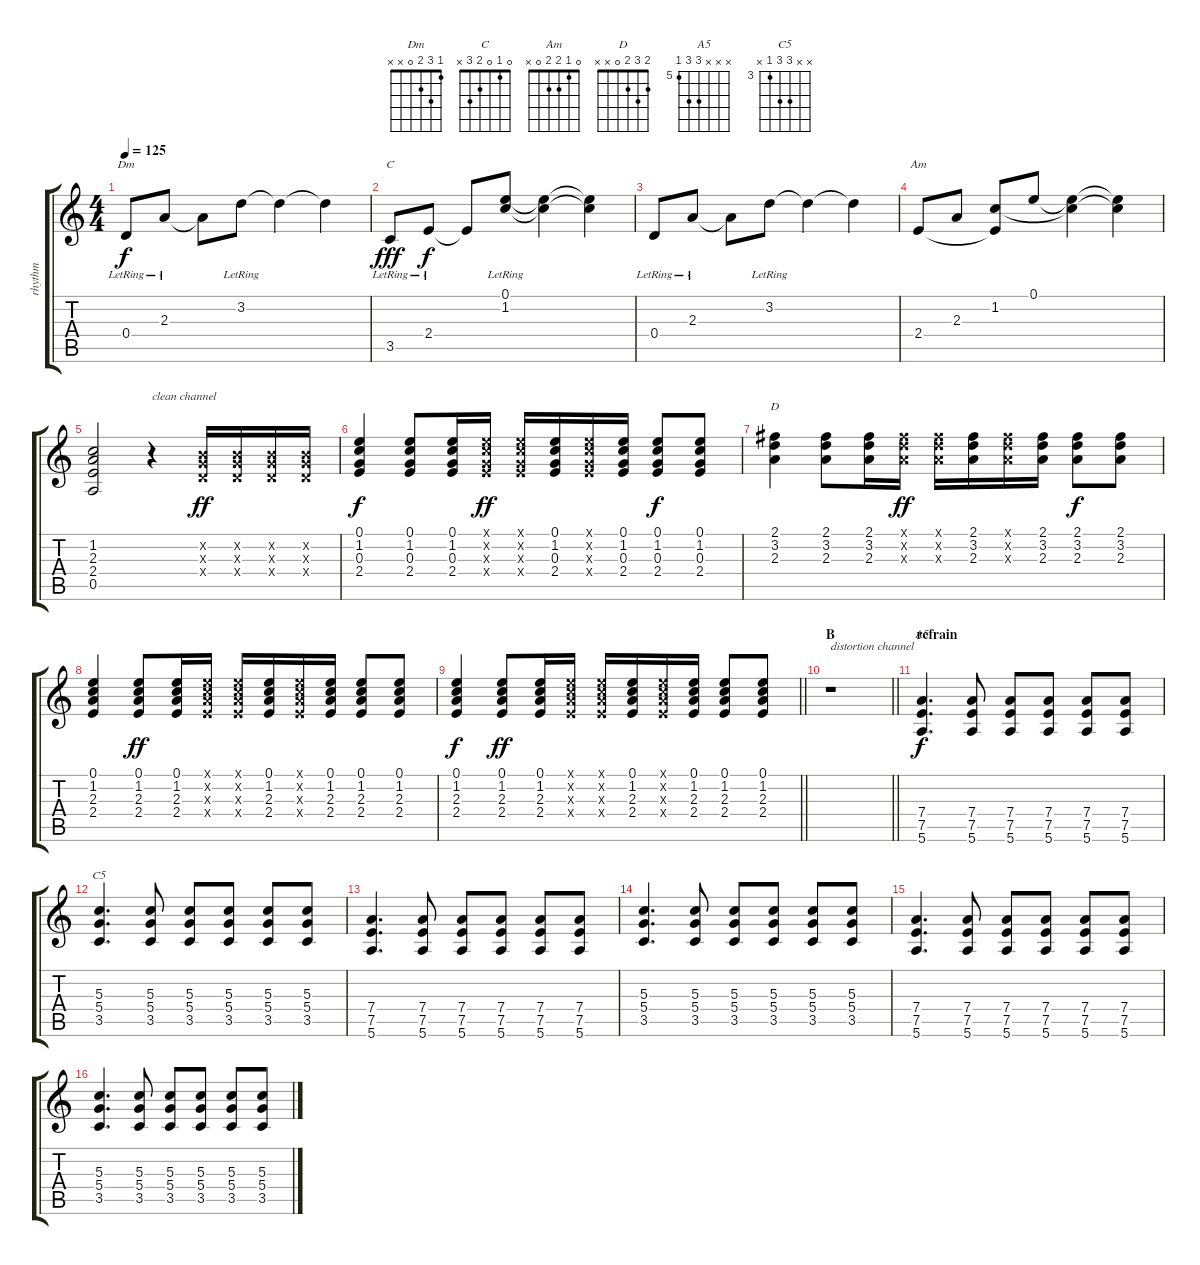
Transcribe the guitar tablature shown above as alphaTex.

\track ("rhythm" "rhythm") {instrument distortionguitar}
\staff {score tabs}
\tuning (E4 B3 G3 D3 A2 E2) {hide}
\chord ("Dm" 1 3 2 0 x x)
\chord ("C" 0 1 0 2 3 x)
\chord ("Am" 0 1 2 2 0 x)
\chord ("D" 2 3 2 0 x x)
\chord ("A5" x x x 7 7 5) {firstfret 5 barre 5}
\chord ("C5" x x 5 5 3 x) {firstfret 3 barre 3}
\ts (4 4)
\tempo 125
\clef g2
\ks c
0.4{lr}.8{ch "Dm" dy f} 2.3{lr}.8 2.3{t}.8 3.2{lr}.8 3.2{t}.4 3.2{t}.4 |
3.5{lr}.8{ch "C" dy fff} 2.4{lr}.8{dy f} 2.4{t}.8 (0.1{lr} 1.2{lr}).8 (0.1{t} 1.2{t}).4 (0.1{t} 1.2{t}).4 |
0.4{lr}.8 2.3{lr}.8 2.3{t}.8 3.2{lr}.8 3.2{t}.4 3.2{t}.4 |
2.4.8{ch "Am"} 2.3.8 (1.2 2.4{t}).8 0.1.8 (0.1{t} 1.2{t}).4 (0.1{t} 1.2{t}).4 |
(1.2 2.3 2.4 0.5).2 r.4{txt "clean channel" instrument electricguitarclean} (0.2{x} 0.3{x} 0.4{x}).16{dy ff} (0.2{x} 0.3{x} 0.4{x}).16 (0.2{x} 0.3{x} 0.4{x}).16 (0.2{x} 0.3{x} 0.4{x}).16 |
(0.1 1.2 0.3 2.4).4{dy f} (0.1 1.2 0.3 2.4).8 (0.1 1.2 0.3 2.4).16 (0.1{x} 1.2{x} 0.3{x} 2.4{x}).16{dy ff} (0.1{x} 1.2{x} 0.3{x} 2.4{x}).16 (0.1 1.2 0.3 2.4).16 (0.1{x} 1.2{x} 0.3{x} 2.4{x}).16 (0.1 1.2 0.3 2.4).16 (0.1 1.2 0.3 2.4).8{dy f} (0.1 1.2 0.3 2.4).8 |
(2.1 3.2 2.3).4{ch "D"} (2.1 3.2 2.3).8 (2.1 3.2 2.3).16 (2.1{x} 3.2{x} 2.3{x}).16{dy ff} (2.1{x} 3.2{x} 2.3{x}).16 (2.1 3.2 2.3).16 (2.1{x} 3.2{x} 2.3{x}).16 (2.1 3.2 2.3).16 (2.1 3.2 2.3).8{dy f} (2.1 3.2 2.3).8 |
(0.1 1.2 2.3 2.4).4 (0.1 1.2 2.3 2.4).8{dy ff} (0.1 1.2 2.3 2.4).16 (0.1{x} 1.2{x} 2.3{x} 2.4{x}).16 (0.1{x} 1.2{x} 2.3{x} 2.4{x}).16 (0.1 1.2 2.3 2.4).16 (0.1{x} 1.2{x} 2.3{x} 2.4{x}).16 (0.1 1.2 2.3 2.4).16 (0.1 1.2 2.3 2.4).8 (0.1 1.2 2.3 2.4).8 |
\barLineRight lightlight
(0.1 1.2 2.3 2.4).4{dy f} (0.1 1.2 2.3 2.4).8{dy ff} (0.1 1.2 2.3 2.4).16 (0.1{x} 1.2{x} 2.3{x} 2.4{x}).16 (0.1{x} 1.2{x} 2.3{x} 2.4{x}).16 (0.1 1.2 2.3 2.4).16 (0.1{x} 1.2{x} 2.3{x} 2.4{x}).16 (0.1 1.2 2.3 2.4).16 (0.1 1.2 2.3 2.4).8 (0.1 1.2 2.3 2.4).8 |
\section ("" "B")
\barLineRight lightlight
r.1{txt "distortion channel" instrument distortionguitar} |
\section ("" "refrain")
(7.4 7.5 5.6).4{d ch "A5" dy f} (7.4 7.5 5.6).8 (7.4 7.5 5.6).8 (7.4 7.5 5.6).8 (7.4 7.5 5.6).8 (7.4 7.5 5.6).8 |
(5.3 5.4 3.5).4{d ch "C5"} (5.3 5.4 3.5).8 (5.3 5.4 3.5).8 (5.3 5.4 3.5).8 (5.3 5.4 3.5).8 (5.3 5.4 3.5).8 |
(7.4 7.5 5.6).4{d} (7.4 7.5 5.6).8 (7.4 7.5 5.6).8 (7.4 7.5 5.6).8 (7.4 7.5 5.6).8 (7.4 7.5 5.6).8 |
(5.3 5.4 3.5).4{d} (5.3 5.4 3.5).8 (5.3 5.4 3.5).8 (5.3 5.4 3.5).8 (5.3 5.4 3.5).8 (5.3 5.4 3.5).8 |
(7.4 7.5 5.6).4{d} (7.4 7.5 5.6).8 (7.4 7.5 5.6).8 (7.4 7.5 5.6).8 (7.4 7.5 5.6).8 (7.4 7.5 5.6).8 |
(5.3 5.4 3.5).4{d} (5.3 5.4 3.5).8 (5.3 5.4 3.5).8 (5.3 5.4 3.5).8 (5.3 5.4 3.5).8 (5.3 5.4 3.5).8
